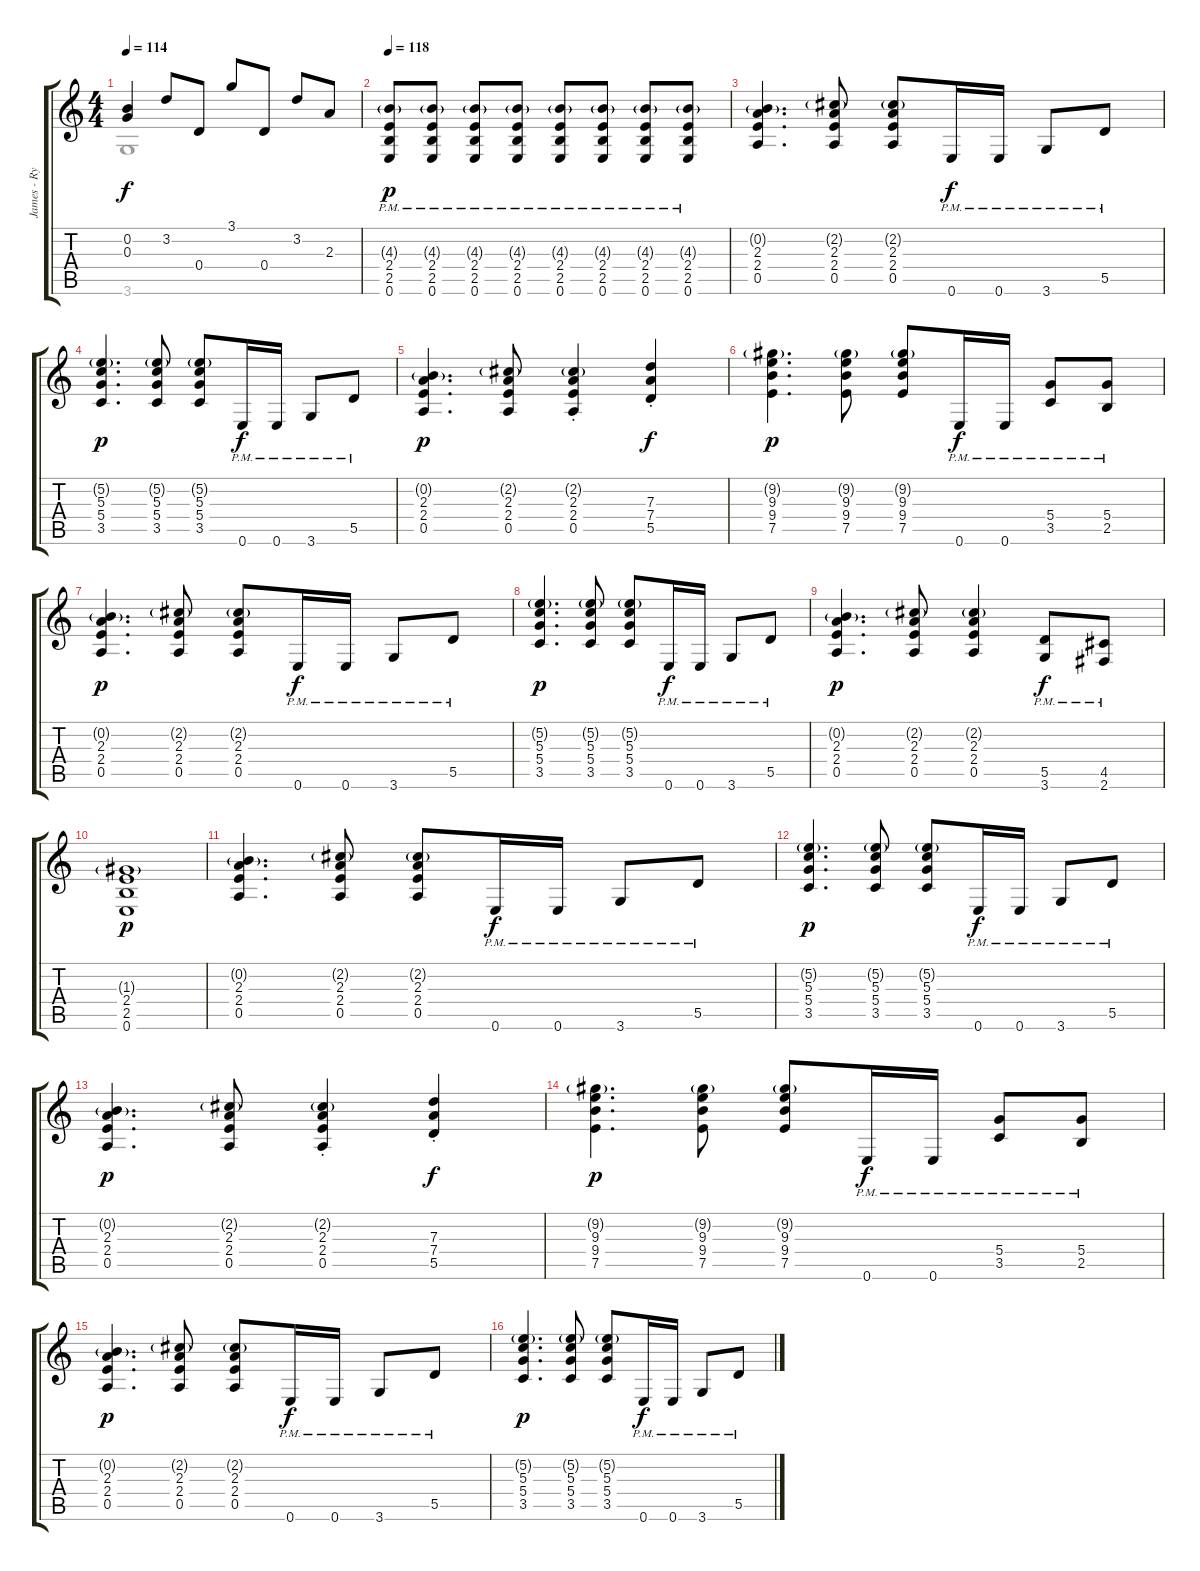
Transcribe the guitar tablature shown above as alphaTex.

\track ("James - Rythme Distortion" "James - Ry") {instrument distortionguitar}
\staff {score tabs}
\tuning (E4 B3 G3 D3 A2 E2) {hide}
\voice
\ts (4 4)
\tempo 114
\clef g2
\ks c
(0.2{t} 0.3).4{dy f} 3.2.8 0.4.8 3.1.8 0.4.8 3.2.8 2.3.8 |
\tempo 118
(4.3{g} 2.4 2.5{pm} 0.6{pm}).8{dy p instrument distortionguitar} (4.3{g} 2.4 2.5{pm} 0.6{pm}).8 (4.3{g} 2.4 2.5{pm} 0.6{pm}).8 (4.3{g} 2.4 2.5{pm} 0.6{pm}).8 (4.3{g} 2.4 2.5{pm} 0.6{pm}).8 (4.3{g} 2.4 2.5{pm} 0.6{pm}).8 (4.3{g} 2.4 2.5{pm} 0.6{pm}).8 (4.3{g} 2.4 2.5{pm} 0.6{pm}).8 |
(0.2{g} 2.3 2.4 0.5).4{d} (2.2{g} 2.3 2.4 0.5).8 (2.2{g} 2.3 2.4 0.5).8 0.6{pm}.16{dy f} 0.6{pm}.16 3.6{pm}.8 5.5{pm}.8 |
(5.2{g} 5.3 5.4 3.5).4{d dy p} (5.2{g} 5.3 5.4 3.5).8 (5.2{g} 5.3 5.4 3.5).8 0.6{pm}.16{dy f} 0.6{pm}.16 3.6{pm}.8 5.5{pm}.8 |
(0.2{g} 2.3 2.4 0.5).4{d dy p} (2.2{g} 2.3 2.4 0.5).8 (2.2{g st} 2.3{st} 2.4{st} 0.5{st}).4 (7.3{st} 7.4{st} 5.5{st}).4{dy f} |
(9.2{g} 9.3 9.4 7.5).4{d dy p} (9.2{g} 9.3 9.4 7.5).8 (9.2{g} 9.3 9.4 7.5).8 0.6{pm}.16{dy f} 0.6{pm}.16 (5.4{pm} 3.5{pm}).8 (5.4{pm} 2.5{pm}).8 |
(0.2{g} 2.3 2.4 0.5).4{d dy p} (2.2{g} 2.3 2.4 0.5).8 (2.2{g} 2.3 2.4 0.5).8 0.6{pm}.16{dy f} 0.6{pm}.16 3.6{pm}.8 5.5{pm}.8 |
(5.2{g} 5.3 5.4 3.5).4{d dy p} (5.2{g} 5.3 5.4 3.5).8 (5.2{g} 5.3 5.4 3.5).8 0.6{pm}.16{dy f} 0.6{pm}.16 3.6{pm}.8 5.5{pm}.8 |
(0.2{g} 2.3 2.4 0.5).4{d dy p} (2.2{g} 2.3 2.4 0.5).8 (2.2{g} 2.3 2.4 0.5).4 (5.5{pm} 3.6{pm}).8{dy f} (4.5{pm} 2.6{pm}).8 |
(1.3{g} 2.4 2.5 0.6).1{dy p} |
(0.2{g} 2.3 2.4 0.5).4{d} (2.2{g} 2.3 2.4 0.5).8 (2.2{g} 2.3 2.4 0.5).8 0.6{pm}.16{dy f} 0.6{pm}.16 3.6{pm}.8 5.5{pm}.8 |
(5.2{g} 5.3 5.4 3.5).4{d dy p} (5.2{g} 5.3 5.4 3.5).8 (5.2{g} 5.3 5.4 3.5).8 0.6{pm}.16{dy f} 0.6{pm}.16 3.6{pm}.8 5.5{pm}.8 |
(0.2{g} 2.3 2.4 0.5).4{d dy p} (2.2{g} 2.3 2.4 0.5).8 (2.2{g st} 2.3{st} 2.4{st} 0.5{st}).4 (7.3{st} 7.4{st} 5.5{st}).4{dy f} |
(9.2{g} 9.3 9.4 7.5).4{d dy p} (9.2{g} 9.3 9.4 7.5).8 (9.2{g} 9.3 9.4 7.5).8 0.6{pm}.16{dy f} 0.6{pm}.16 (5.4{pm} 3.5{pm}).8 (5.4{pm} 2.5{pm}).8 |
(0.2{g} 2.3 2.4 0.5).4{d dy p} (2.2{g} 2.3 2.4 0.5).8 (2.2{g} 2.3 2.4 0.5).8 0.6{pm}.16{dy f} 0.6{pm}.16 3.6{pm}.8 5.5{pm}.8 |
(5.2{g} 5.3 5.4 3.5).4{d dy p} (5.2{g} 5.3 5.4 3.5).8 (5.2{g} 5.3 5.4 3.5).8 0.6{pm}.16{dy f} 0.6{pm}.16 3.6{pm}.8 5.5{pm}.8
\voice
\clef g2
\ottava regular
\simile none
\ks c
3.6.1{dy f} |
|
|
|
|
|
|
|
|
|
|
|
|
|
|
